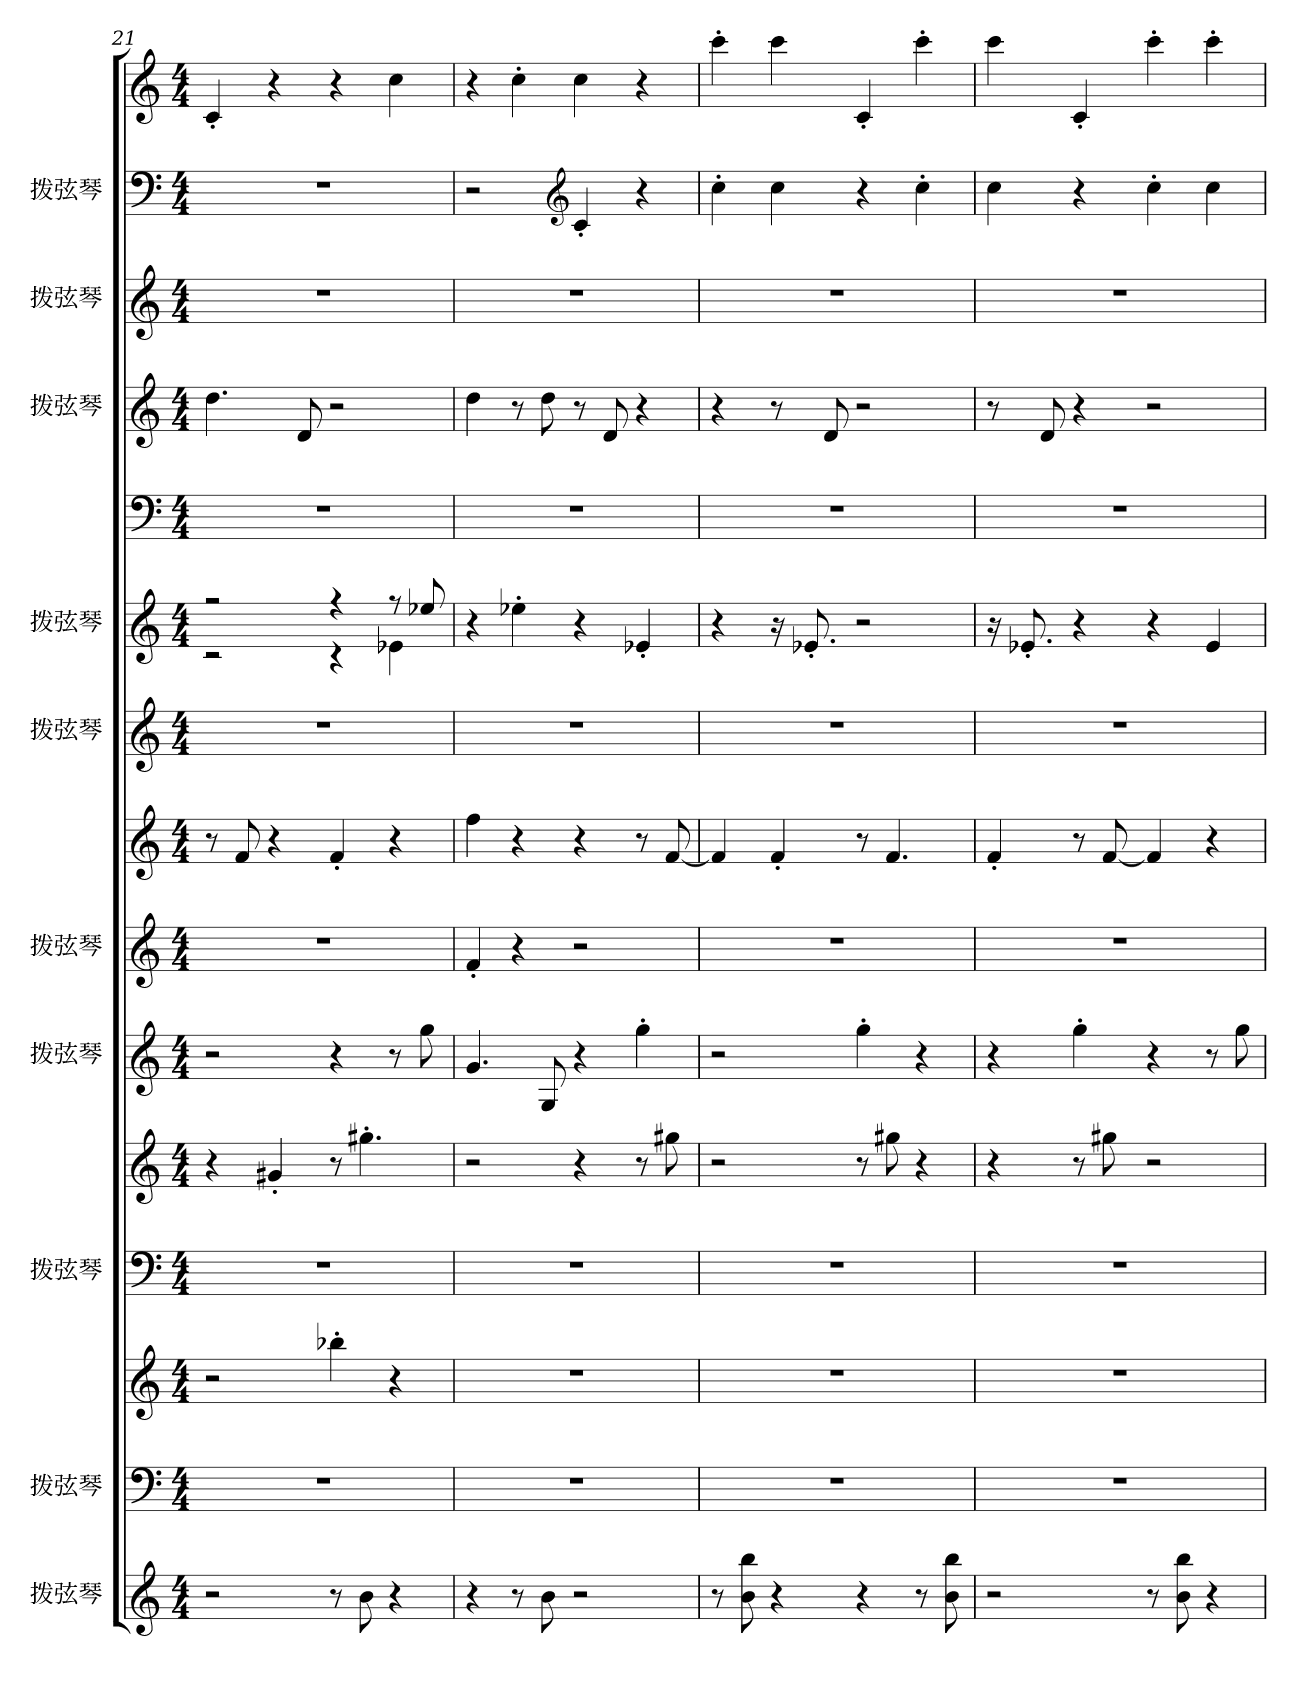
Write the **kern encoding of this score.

**kern	**kern	**kern	**kern	**kern	**kern	**kern	**kern	**kern	**kern	**kern	**kern	**kern	**kern	**kern
*part10	*part9	*part9	*part8	*part8	*part7	*part6	*part6	*part5	*part4	*part4	*part3	*part2	*part1	*part1
*staff15	*staff14	*staff13	*staff12	*staff11	*staff10	*staff9	*staff8	*staff7	*staff6	*staff5	*staff4	*staff3	*staff2	*staff1
*I"拨弦琴	*I"拨弦琴	*	*I"拨弦琴	*	*I"拨弦琴	*I"拨弦琴	*	*I"拨弦琴	*I"拨弦琴	*	*I"拨弦琴	*I"拨弦琴	*I"拨弦琴	*
*clefG2	*clefF4	*clefG2	*clefF4	*clefG2	*clefG2	*clefG2	*clefG2	*clefG2	*clefG2	*clefF4	*clefG2	*clefG2	*clefF4	*clefG2
*k[]	*k[]	*k[]	*k[]	*k[]	*k[]	*k[]	*k[]	*k[]	*k[]	*k[]	*k[]	*k[]	*k[]	*k[]
*M4/4	*M4/4	*M4/4	*M4/4	*M4/4	*M4/4	*M4/4	*M4/4	*M4/4	*M4/4	*M4/4	*M4/4	*M4/4	*M4/4	*M4/4
=21	=21	=21	=21	=21	=21	=21	=21	=21	=21	=21	=21	=21	=21	=21
*	*	*	*	*	*	*	*	*	*^	*	*	*	*	*
2r	1r	2r	1r	4r	2r	1r	8r	1r	2r	2r	1r	4.dd\	1r	1r	4c'/
.	.	.	.	.	.	.	8f/	.	.	.	.	.	.	.	.
.	.	.	.	4g#X'/	.	.	4r	.	.	.	.	.	.	.	4r
.	.	.	.	.	.	.	.	.	.	.	.	8d/	.	.	.
8r	.	4bb-X'\	.	8r	4r	.	4f'/	.	4r	4r	.	2r	.	.	4r
8b\	.	.	.	4.gg#X'\	.	.	.	.	.	.	.	.	.	.	.
4r	.	4r	.	.	8r	.	4r	.	8r	4e-X\	.	.	.	.	4cc\
.	.	.	.	.	8gg\	.	.	.	8ee-X/	.	.	.	.	.	.
*	*	*	*	*	*	*	*	*	*v	*v	*	*	*	*	*
!!LO:PB:g=z
=22	=22	=22	=22	=22	=22	=22	=22	=22	=22	=22	=22	=22	=22	=22
4r	1r	1r	1r	2r	4.g/	4f'/	4ff\	1r	4r	1r	4dd\	1r	2r	4r
8r	.	.	.	.	.	4r	4r	.	4ee-X'\	.	8r	.	.	4cc'\
8b\	.	.	.	.	8G/	.	.	.	.	.	8dd\	.	.	.
*	*	*	*	*	*	*	*	*	*	*	*	*	*clefG2	*
2r	.	.	.	4r	4r	2r	4r	.	4r	.	8r	.	4c'/	4cc\
.	.	.	.	.	.	.	.	.	.	.	8d/	.	.	.
.	.	.	.	8r	4gg'\	.	8r	.	4e-X'/	.	4r	.	4r	4r
.	.	.	.	8gg#X\	.	.	[8f/	.	.	.	.	.	.	.
=23	=23	=23	=23	=23	=23	=23	=23	=23	=23	=23	=23	=23	=23	=23
8r	1r	1r	1r	2r	2r	1r	4f/]	1r	4r	1r	4r	1r	4cc'\	4ccc'\
8b\ 8bb\	.	.	.	.	.	.	.	.	.	.	.	.	.	.
4r	.	.	.	.	.	.	4f'/	.	16r	.	8r	.	4cc\	4ccc\
.	.	.	.	.	.	.	.	.	8.e-X'/	.	.	.	.	.
.	.	.	.	.	.	.	.	.	.	.	8d/	.	.	.
4r	.	.	.	8r	4gg'\	.	8r	.	2r	.	2r	.	4r	4c'/
.	.	.	.	8gg#X\	.	.	4.f/	.	.	.	.	.	.	.
8r	.	.	.	4r	4r	.	.	.	.	.	.	.	4cc'\	4ccc'\
8b\ 8bb\	.	.	.	.	.	.	.	.	.	.	.	.	.	.
=24	=24	=24	=24	=24	=24	=24	=24	=24	=24	=24	=24	=24	=24	=24
2r	1r	1r	1r	4r	4r	1r	4f'/	1r	16r	1r	8r	1r	4cc\	4ccc\
.	.	.	.	.	.	.	.	.	8.e-X'/	.	.	.	.	.
.	.	.	.	.	.	.	.	.	.	.	8d/	.	.	.
.	.	.	.	8r	4gg'\	.	8r	.	4r	.	4r	.	4r	4c'/
.	.	.	.	8gg#X\	.	.	[8f/	.	.	.	.	.	.	.
8r	.	.	.	2r	4r	.	4f/]	.	4r	.	2r	.	4cc'\	4ccc'\
8b\ 8bb\	.	.	.	.	.	.	.	.	.	.	.	.	.	.
4r	.	.	.	.	8r	.	4r	.	4e-/	.	.	.	4cc\	4ccc'\
.	.	.	.	.	8gg\	.	.	.	.	.	.	.	.	.
=	=	=	=	=	=	=	=	=	=	=	=	=	=	=
*-	*-	*-	*-	*-	*-	*-	*-	*-	*-	*-	*-	*-	*-	*-
